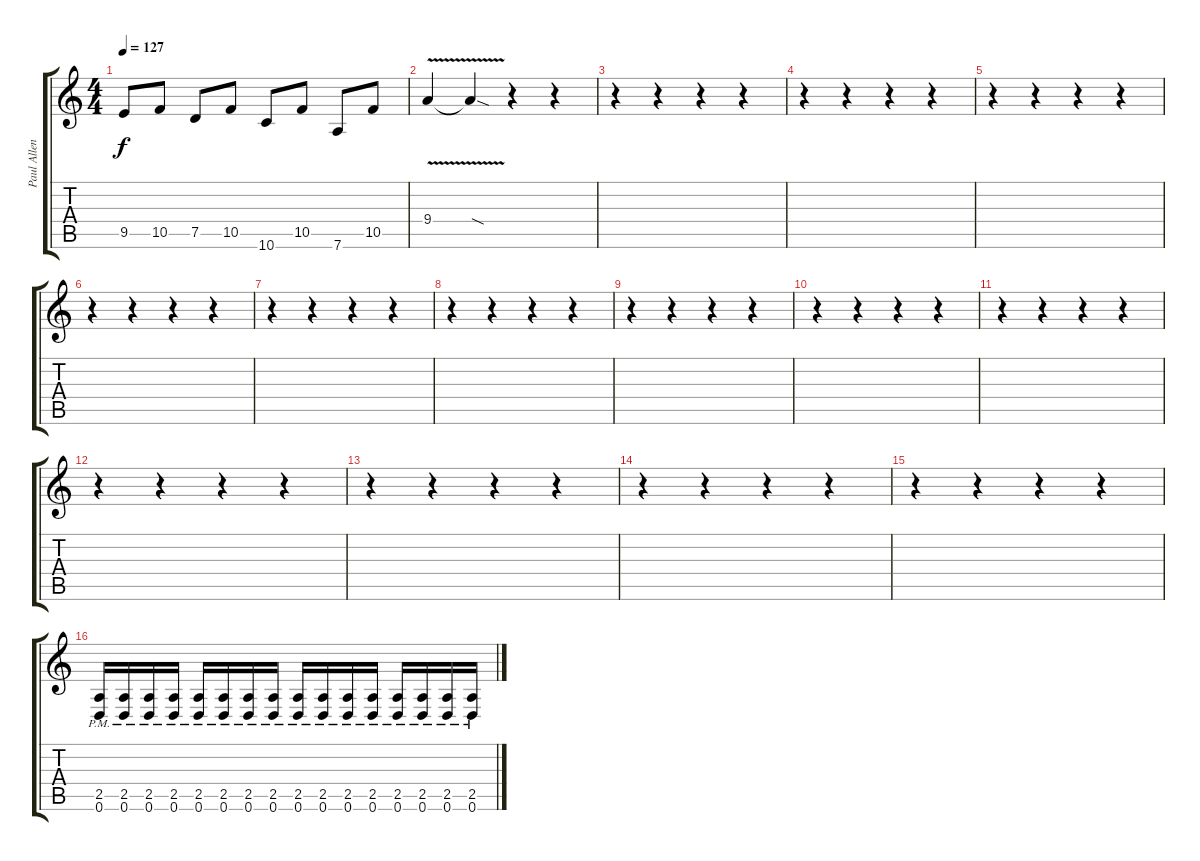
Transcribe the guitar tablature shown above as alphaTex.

\track ("Paul Allender" "Paul Allen") {instrument distortionguitar}
\staff {score tabs}
\tuning (D4 A3 F3 C3 G2 D2) {hide}
\ts (4 4)
\tempo 127
\clef g2
\ks c
9.5.8{dy f} 10.5.8 7.5.8 10.5.8 10.6.8 10.5.8 7.6.8 10.5.8 |
9.4{v}.4 9.4{sod t}.4 r.4 r.4 |
r.4 r.4 r.4 r.4 |
r.4 r.4 r.4 r.4 |
r.4 r.4 r.4 r.4 |
r.4 r.4 r.4 r.4 |
r.4 r.4 r.4 r.4 |
r.4 r.4 r.4 r.4 |
r.4 r.4 r.4 r.4 |
r.4 r.4 r.4 r.4 |
r.4 r.4 r.4 r.4 |
r.4 r.4 r.4 r.4 |
r.4 r.4 r.4 r.4 |
r.4 r.4 r.4 r.4 |
r.4 r.4 r.4 r.4 |
(2.5{pm} 0.6{pm}).16 (2.5{pm} 0.6{pm}).16 (2.5{pm} 0.6{pm}).16 (2.5{pm} 0.6{pm}).16 (2.5{pm} 0.6{pm}).16 (2.5{pm} 0.6{pm}).16 (2.5{pm} 0.6{pm}).16 (2.5{pm} 0.6{pm}).16 (2.5{pm} 0.6{pm}).16 (2.5{pm} 0.6{pm}).16 (2.5{pm} 0.6{pm}).16 (2.5{pm} 0.6{pm}).16 (2.5{pm} 0.6{pm}).16 (2.5{pm} 0.6{pm}).16 (2.5{pm} 0.6{pm}).16 (2.5{pm} 0.6{pm}).16
